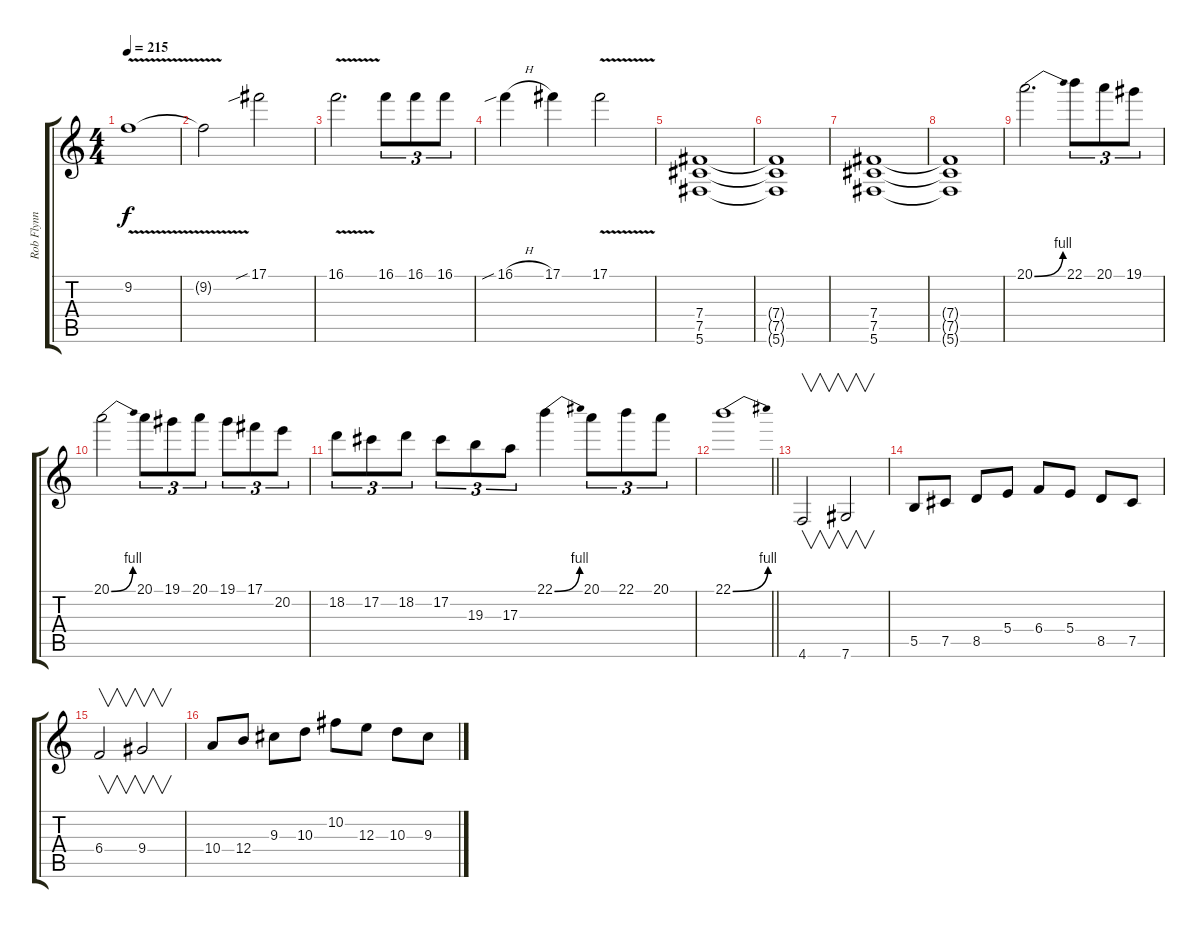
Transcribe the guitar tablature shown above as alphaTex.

\track ("Rob Flynn" "Rob Flynn") {instrument distortionguitar}
\staff {score tabs}
\tuning (Db4 Ab3 E3 B2 Gb2 Db2) {hide}
\ts (4 4)
\tempo 215
\clef g2
\ks c
9.2{v}.1{dy f} |
9.2{t}.2 17.1{sib}.2 |
16.1{v}.2{d} 16.1.8{tu (3 2)} 16.1.8{tu (3 2)} 16.1.8{tu (3 2)} |
16.1{sib h}.4 17.1.4 17.1{v}.2 |
(7.4 7.5 5.6).1 |
(7.4{t} 7.5{t} 5.6{t}).1 |
(7.4 7.5 5.6).1 |
(7.4{t} 7.5{t} 5.6{t}).1 |
20.1{be (bend 0 0 60 4)}.2{d} 22.1.8{tu (3 2)} 20.1.8{tu (3 2)} 19.1.8{tu (3 2)} |
20.1{be (bend 0 0 60 4)}.2 20.1.8{tu (3 2)} 19.1.8{tu (3 2)} 20.1.8{tu (3 2)} 19.1.8{tu (3 2)} 17.1.8{tu (3 2)} 20.2.8{tu (3 2)} |
18.2.8{tu (3 2)} 17.2.8{tu (3 2)} 18.2.8{tu (3 2)} 17.2.8{tu (3 2)} 19.3.8{tu (3 2)} 17.3.8{tu (3 2)} 22.1{be (bend 0 0 60 4)}.4 20.1.8{tu (3 2)} 22.1.8{tu (3 2)} 20.1.8{tu (3 2)} |
\barLineRight lightlight
22.1{be (bend 0 0 60 4)}.1 |
4.6.2{v} 7.6.2{v} |
5.5.8 7.5.8 8.5.8 5.4.8 6.4.8 5.4.8 8.5.8 7.5.8 |
6.4.2{v} 9.4.2{v} |
10.4.8 12.4.8 9.3.8 10.3.8 10.2.8 12.3.8 10.3.8 9.3.8
